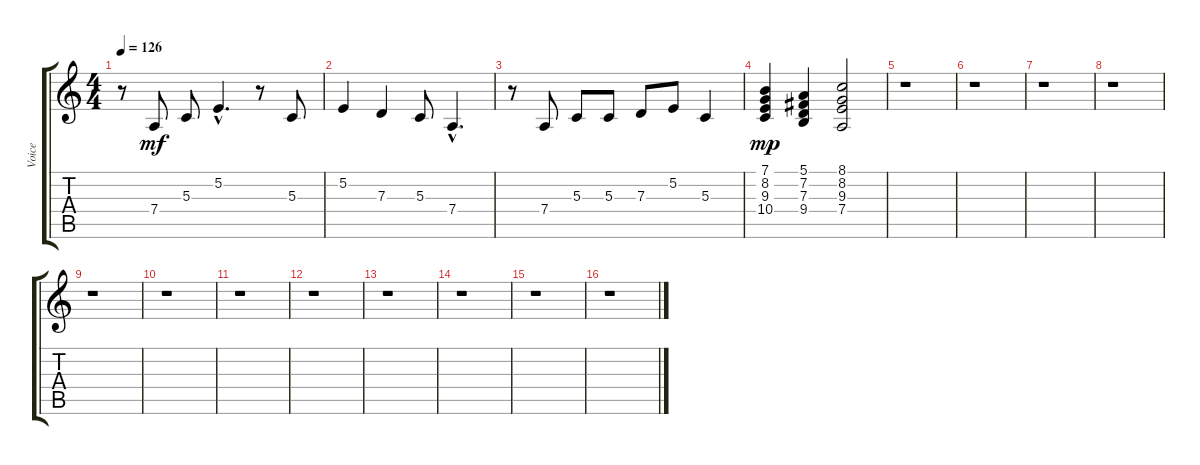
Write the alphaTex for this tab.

\track ("Voice" "Voice") {instrument trumpet}
\staff {score tabs}
\tuning (E4 B3 G3 D3 A2 E2) {hide}
\ts (4 4)
\tempo 126
\clef g2
\ks c
r.8{dy mp} 7.4.8{dy mf} 5.3.8 5.2{hac}.4{d} r.8 5.3.8 |
5.2.4 7.3.4 5.3.8 7.4{hac}.4{d} |
r.8 7.4.8 5.3.8 5.3.8 7.3.8 5.2.8 5.3.4 |
(7.1 8.2 9.3 10.4).4{dy mp} (5.1 7.2 7.3 9.4).4 (8.1 8.2 9.3 7.4).2 |
r.1 |
r.1 |
r.1 |
r.1 |
r.1 |
r.1 |
r.1 |
r.1 |
r.1 |
r.1 |
r.1 |
r.1
